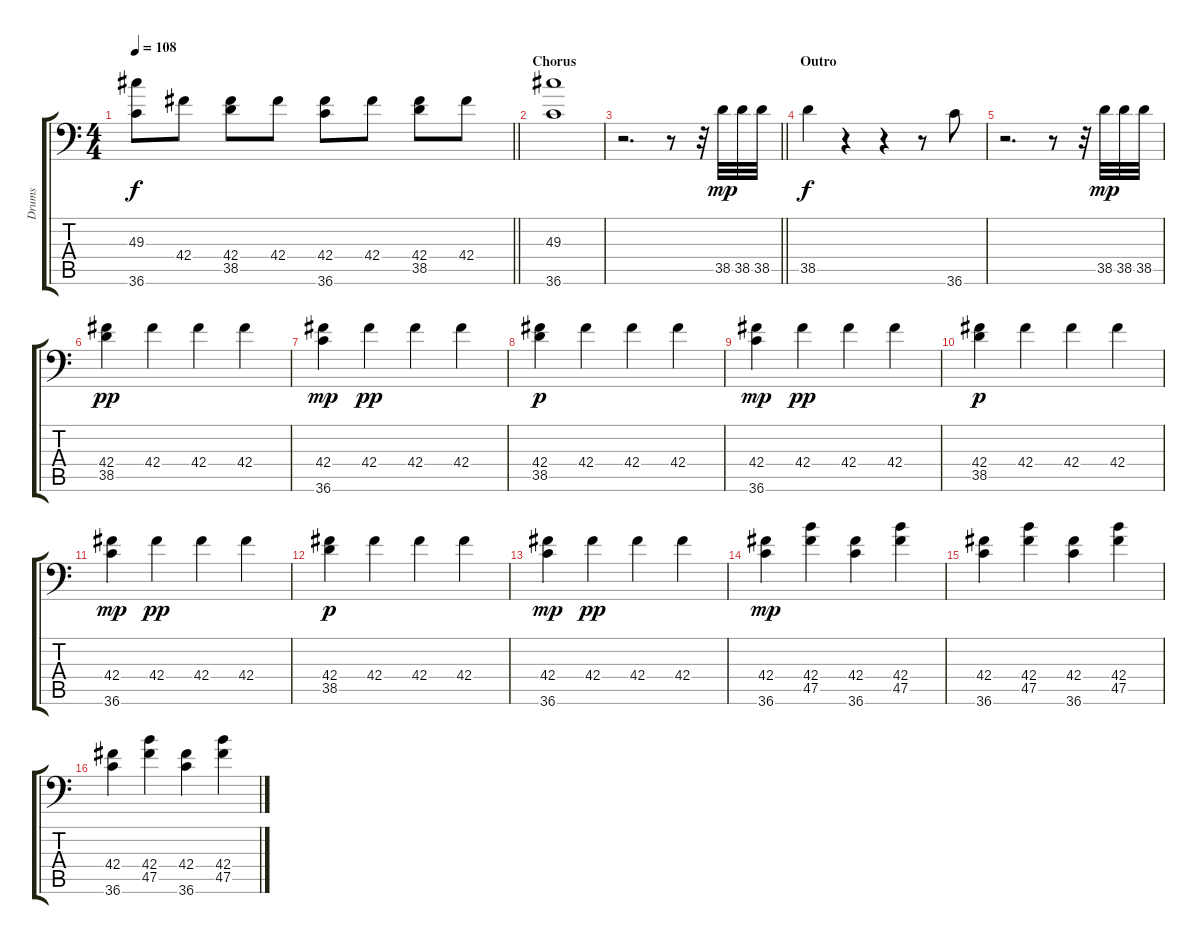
\track ("Drums" "Drums") {instrument acousticgrandpiano}
\staff {score tabs}
\tuning (C-1 C-1 C-1 C-1 C-1 C-1) {hide}
\ts (4 4)
\tempo 108
\clef f4
\barLineRight lightlight
\ks c
(49.3 36.6).8{dy f} 42.4.8 (42.4 38.5).8 42.4.8 (42.4 36.6).8 42.4.8 (42.4 38.5).8 42.4.8 |
\section ("" "Chorus")
(49.3 36.6).1 |
\barLineRight lightlight
r.2{d} r.8 r.32 38.5.32{dy mp} 38.5.32 38.5.32 |
\section ("" "Outro")
38.5.4{dy f} r.4 r.4 r.8 36.6.8 |
r.2{d} r.8 r.32 38.5.32{dy mp} 38.5.32 38.5.32 |
(42.4 38.5).4{dy pp} 42.4.4 42.4.4 42.4.4 |
(42.4 36.6).4{dy mp} 42.4.4{dy pp} 42.4.4 42.4.4 |
(42.4 38.5).4{dy p} 42.4.4 42.4.4 42.4.4 |
(42.4 36.6).4{dy mp} 42.4.4{dy pp} 42.4.4 42.4.4 |
(42.4 38.5).4{dy p} 42.4.4 42.4.4 42.4.4 |
(42.4 36.6).4{dy mp} 42.4.4{dy pp} 42.4.4 42.4.4 |
(42.4 38.5).4{dy p} 42.4.4 42.4.4 42.4.4 |
(42.4 36.6).4{dy mp} 42.4.4{dy pp} 42.4.4 42.4.4 |
(42.4 36.6).4{dy mp} (42.4 47.5).4 (42.4 36.6).4 (42.4 47.5).4 |
(42.4 36.6).4 (42.4 47.5).4 (42.4 36.6).4 (42.4 47.5).4 |
(42.4 36.6).4 (42.4 47.5).4 (42.4 36.6).4 (42.4 47.5).4
